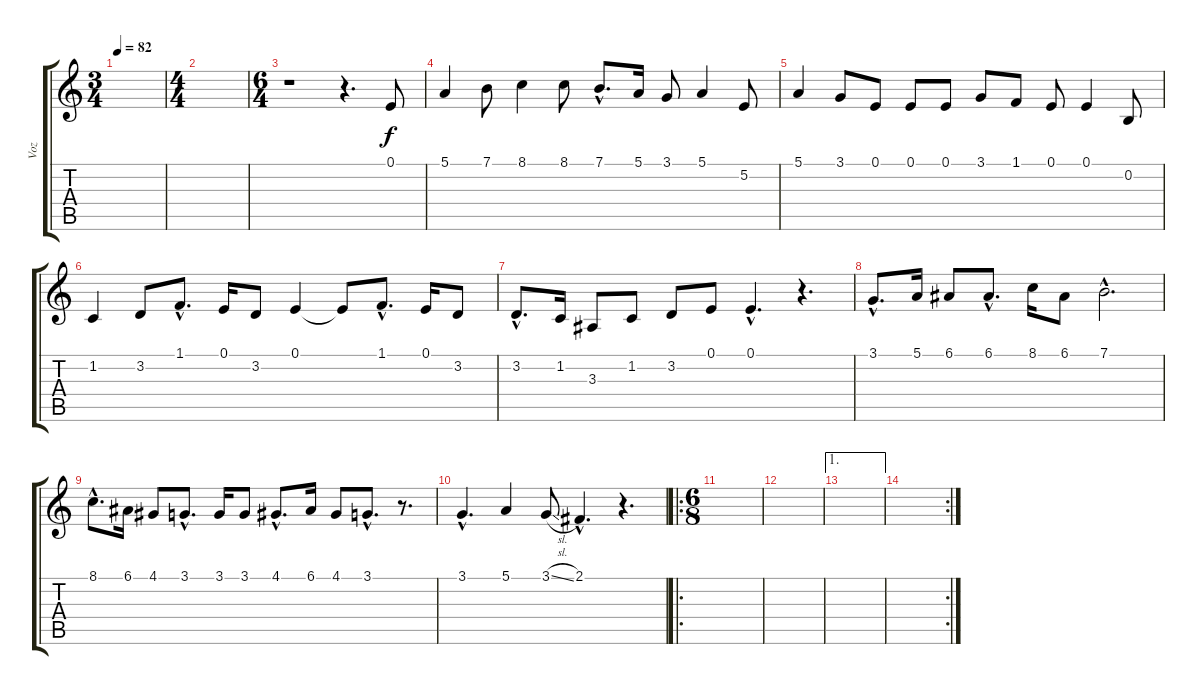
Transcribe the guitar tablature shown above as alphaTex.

\track ("Voz" "Voz") {instrument bassoon}
\staff {score tabs}
\tuning (E4 B3 G3 D3 A2 E2) {hide}
\ts (3 4)
\tempo 82
\clef g2
\ks c
|
\ts (4 4)
|
\ts (6 4)
r.1 r.4{d} 0.1.8{volume 16} |
5.1.4 7.1.8 8.1.4 8.1.8 7.1{hac}.8{d} 5.1.16 3.1.8 5.1.4 5.2.8 |
5.1.4 3.1.8 0.1.8 0.1.8 0.1.8 3.1.8 1.1.8 0.1.8 0.1.4 0.2.8 |
1.2.4 3.2.8 1.1{hac}.8{d} 0.1.16 3.2.8 0.1.4 0.1{t}.8 1.1{hac}.8{d} 0.1.16 3.2.8 |
3.2{hac}.8{d} 1.2.16 3.3.8 1.2.8 3.2.8 0.1.8 0.1{hac}.4{d} r.4{d} |
3.1{hac}.8{d} 5.1.16 6.1.8 6.1{hac}.8{d} 8.1.16 6.1.8 7.1{hac}.2{d} |
8.1{hac}.8{d} 6.1.16 4.1.8 3.1{hac}.8{d} 3.1.16 3.1.8 4.1{hac}.8{d} 6.1.16 4.1.8 3.1{hac}.8{d} r.8{d} |
3.1{hac}.4{d} 5.1.4 3.1{sl}.8 2.1{hac}.4{d} r.4{d} |
\ro
\ts (6 8)
|
|
\ae 1
|
\rc 2
